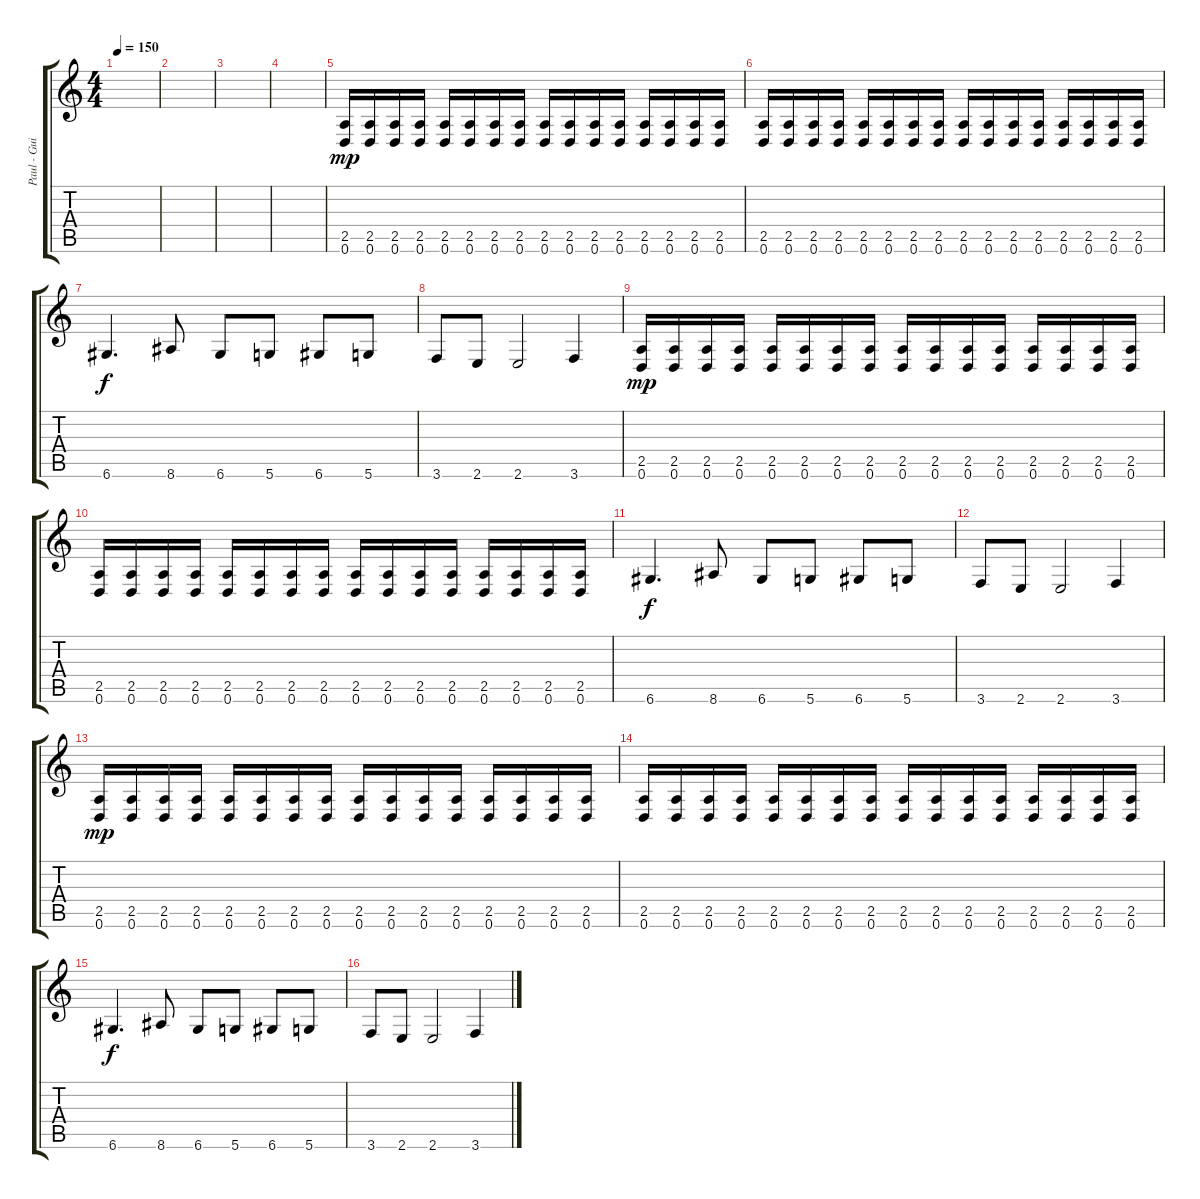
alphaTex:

\track ("Paul - Guitar 1" "Paul - Gui") {instrument distortionguitar}
\staff {score tabs}
\tuning (D4 A3 F3 C3 G2 D2) {hide}
\ts (4 4)
\tempo 150
\clef g2
\ks c
|
|
|
|
(2.5 0.6).16{dy mp} (2.5 0.6).16 (2.5 0.6).16 (2.5 0.6).16 (2.5 0.6).16 (2.5 0.6).16 (2.5 0.6).16 (2.5 0.6).16 (2.5 0.6).16 (2.5 0.6).16 (2.5 0.6).16 (2.5 0.6).16 (2.5 0.6).16 (2.5 0.6).16 (2.5 0.6).16 (2.5 0.6).16 |
(2.5 0.6).16 (2.5 0.6).16 (2.5 0.6).16 (2.5 0.6).16 (2.5 0.6).16 (2.5 0.6).16 (2.5 0.6).16 (2.5 0.6).16 (2.5 0.6).16 (2.5 0.6).16 (2.5 0.6).16 (2.5 0.6).16 (2.5 0.6).16 (2.5 0.6).16 (2.5 0.6).16 (2.5 0.6).16 |
6.6.4{d dy f} 8.6.8 6.6.8 5.6.8 6.6.8 5.6.8 |
3.6.8 2.6.8 2.6.2 3.6.4 |
(2.5 0.6).16{dy mp} (2.5 0.6).16 (2.5 0.6).16 (2.5 0.6).16 (2.5 0.6).16 (2.5 0.6).16 (2.5 0.6).16 (2.5 0.6).16 (2.5 0.6).16 (2.5 0.6).16 (2.5 0.6).16 (2.5 0.6).16 (2.5 0.6).16 (2.5 0.6).16 (2.5 0.6).16 (2.5 0.6).16 |
(2.5 0.6).16 (2.5 0.6).16 (2.5 0.6).16 (2.5 0.6).16 (2.5 0.6).16 (2.5 0.6).16 (2.5 0.6).16 (2.5 0.6).16 (2.5 0.6).16 (2.5 0.6).16 (2.5 0.6).16 (2.5 0.6).16 (2.5 0.6).16 (2.5 0.6).16 (2.5 0.6).16 (2.5 0.6).16 |
6.6.4{d dy f} 8.6.8 6.6.8 5.6.8 6.6.8 5.6.8 |
3.6.8 2.6.8 2.6.2 3.6.4 |
(2.5 0.6).16{dy mp} (2.5 0.6).16 (2.5 0.6).16 (2.5 0.6).16 (2.5 0.6).16 (2.5 0.6).16 (2.5 0.6).16 (2.5 0.6).16 (2.5 0.6).16 (2.5 0.6).16 (2.5 0.6).16 (2.5 0.6).16 (2.5 0.6).16 (2.5 0.6).16 (2.5 0.6).16 (2.5 0.6).16 |
(2.5 0.6).16 (2.5 0.6).16 (2.5 0.6).16 (2.5 0.6).16 (2.5 0.6).16 (2.5 0.6).16 (2.5 0.6).16 (2.5 0.6).16 (2.5 0.6).16 (2.5 0.6).16 (2.5 0.6).16 (2.5 0.6).16 (2.5 0.6).16 (2.5 0.6).16 (2.5 0.6).16 (2.5 0.6).16 |
6.6.4{d dy f} 8.6.8 6.6.8 5.6.8 6.6.8 5.6.8 |
3.6.8 2.6.8 2.6.2 3.6.4
